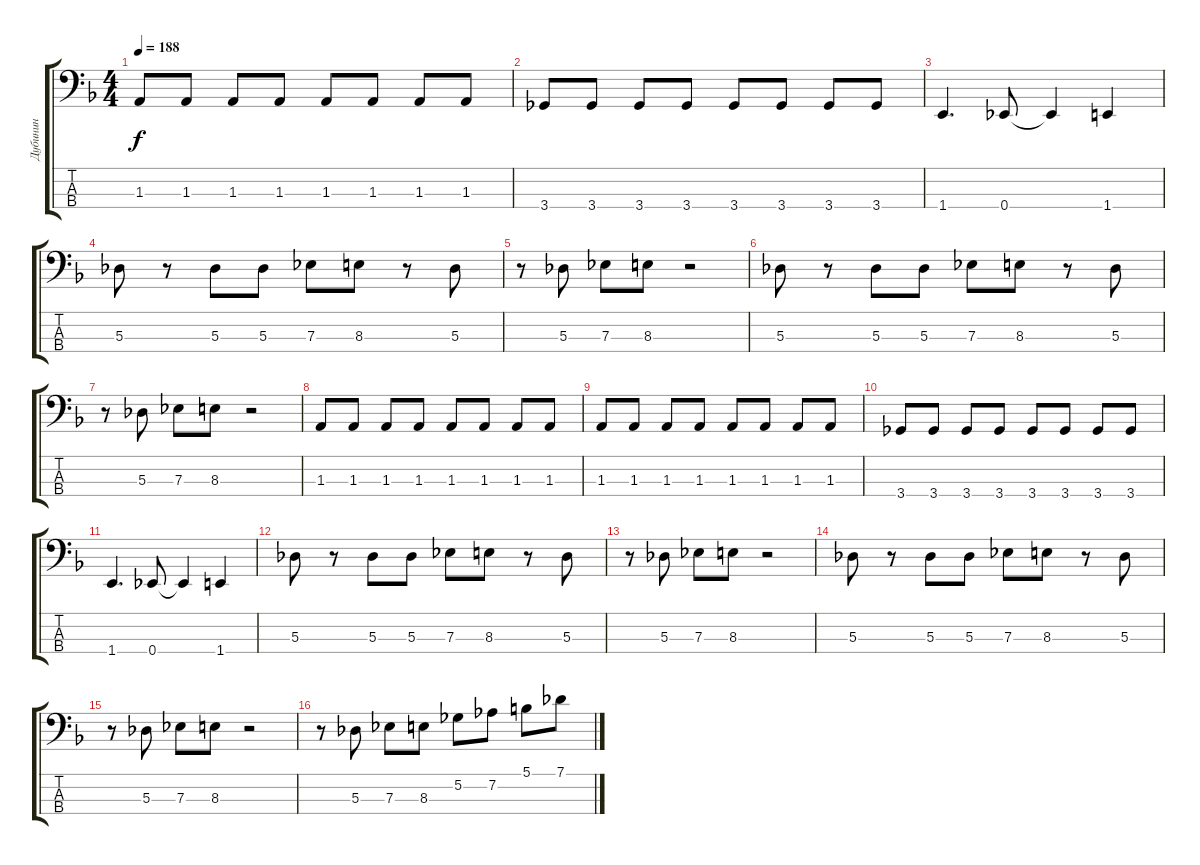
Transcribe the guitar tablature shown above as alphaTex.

\track ("Дубинин" "Дубинин") {instrument electricbassfinger}
\staff {score tabs}
\tuning (Gb2 Db2 Ab1 Eb1) {hide}
\ts (4 4)
\tempo 188
\clef f4
\ks f
1.3.8{dy f} 1.3.8 1.3.8 1.3.8 1.3.8 1.3.8 1.3.8 1.3.8 |
3.4.8 3.4.8 3.4.8 3.4.8 3.4.8 3.4.8 3.4.8 3.4.8 |
1.4.4{d} 0.4.8 0.4{t}.4 1.4.4 |
5.3.8 r.8 5.3.8 5.3.8 7.3.8 8.3.8 r.8 5.3.8 |
r.8 5.3.8 7.3.8 8.3.8 r.2 |
5.3.8 r.8 5.3.8 5.3.8 7.3.8 8.3.8 r.8 5.3.8 |
r.8 5.3.8 7.3.8 8.3.8 r.2 |
1.3.8 1.3.8 1.3.8 1.3.8 1.3.8 1.3.8 1.3.8 1.3.8 |
1.3.8 1.3.8 1.3.8 1.3.8 1.3.8 1.3.8 1.3.8 1.3.8 |
3.4.8 3.4.8 3.4.8 3.4.8 3.4.8 3.4.8 3.4.8 3.4.8 |
1.4.4{d} 0.4.8 0.4{t}.4 1.4.4 |
5.3.8 r.8 5.3.8 5.3.8 7.3.8 8.3.8 r.8 5.3.8 |
r.8 5.3.8 7.3.8 8.3.8 r.2 |
5.3.8 r.8 5.3.8 5.3.8 7.3.8 8.3.8 r.8 5.3.8 |
r.8 5.3.8 7.3.8 8.3.8 r.2 |
r.8 5.3.8 7.3.8 8.3.8 5.2.8 7.2.8 5.1.8 7.1.8
